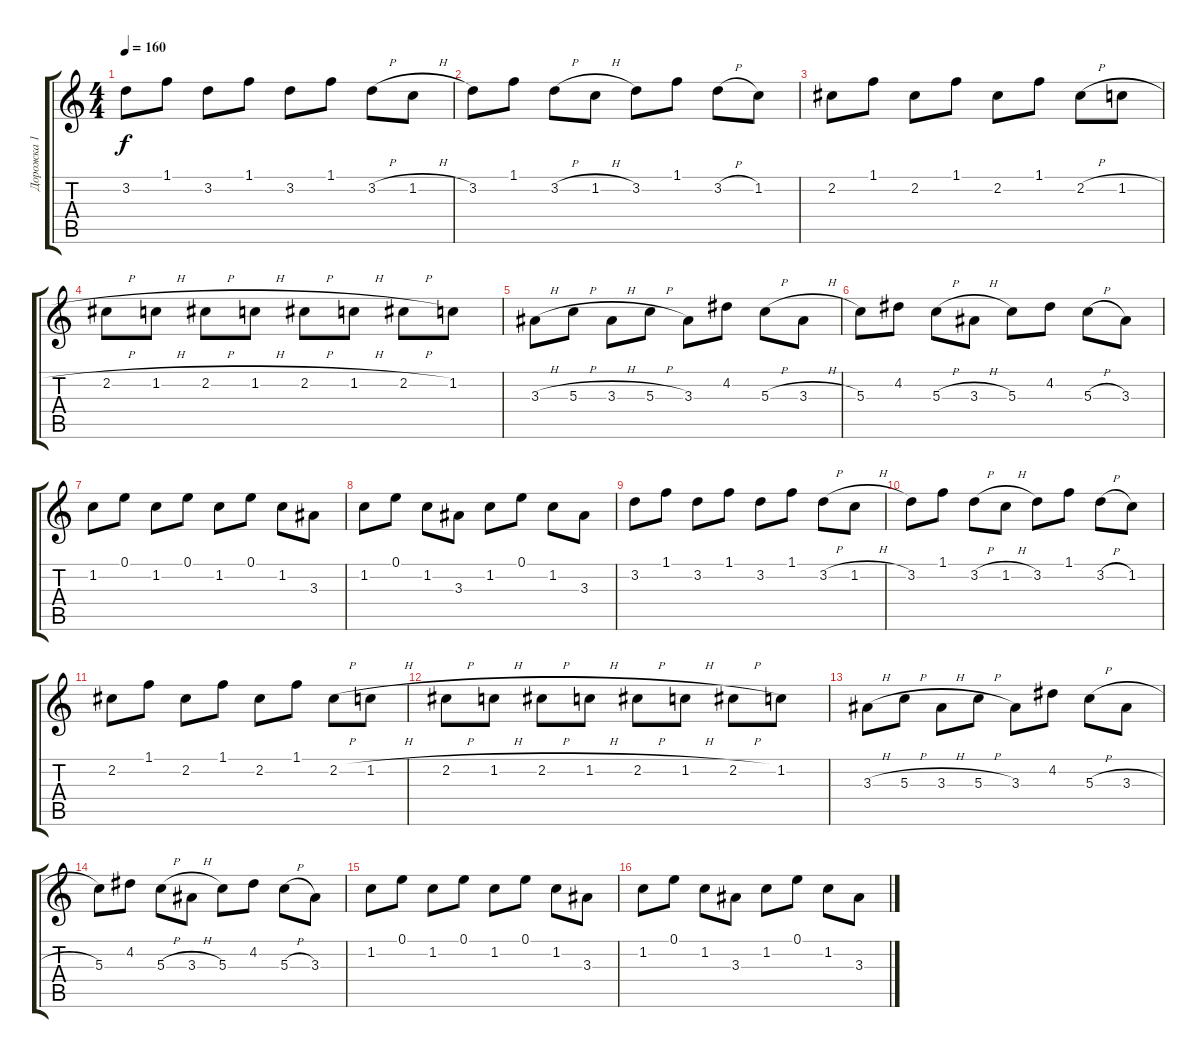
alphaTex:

\track ("Дорожка 1" "Дорожка 1") {instrument electricguitarclean}
\staff {score tabs}
\tuning (E4 B3 G3 D3 A2 E2) {hide}
\ts (4 4)
\tempo 160
\clef g2
\ks c
3.2.8{dy f} 1.1.8 3.2.8 1.1.8 3.2.8 1.1.8 3.2{h}.8 1.2{h}.8 |
3.2.8 1.1.8 3.2{h}.8 1.2{h}.8 3.2.8 1.1.8 3.2{h}.8 1.2.8 |
2.2.8 1.1.8 2.2.8 1.1.8 2.2.8 1.1.8 2.2{h}.8 1.2{h}.8 |
2.2{h}.8 1.2{h}.8 2.2{h}.8 1.2{h}.8 2.2{h}.8 1.2{h}.8 2.2{h}.8 1.2.8 |
3.3{h}.8 5.3{h}.8 3.3{h}.8 5.3{h}.8 3.3.8 4.2.8 5.3{h}.8 3.3{h}.8 |
5.3.8 4.2.8 5.3{h}.8 3.3{h}.8 5.3.8 4.2.8 5.3{h}.8 3.3.8 |
1.2.8 0.1.8 1.2.8 0.1.8 1.2.8 0.1.8 1.2.8 3.3.8 |
1.2.8 0.1.8 1.2.8 3.3.8 1.2.8 0.1.8 1.2.8 3.3.8 |
3.2.8 1.1.8 3.2.8 1.1.8 3.2.8 1.1.8 3.2{h}.8 1.2{h}.8 |
3.2.8 1.1.8 3.2{h}.8 1.2{h}.8 3.2.8 1.1.8 3.2{h}.8 1.2.8 |
2.2.8 1.1.8 2.2.8 1.1.8 2.2.8 1.1.8 2.2{h}.8 1.2{h}.8 |
2.2{h}.8 1.2{h}.8 2.2{h}.8 1.2{h}.8 2.2{h}.8 1.2{h}.8 2.2{h}.8 1.2.8 |
3.3{h}.8 5.3{h}.8 3.3{h}.8 5.3{h}.8 3.3.8 4.2.8 5.3{h}.8 3.3{h}.8 |
5.3.8 4.2.8 5.3{h}.8 3.3{h}.8 5.3.8 4.2.8 5.3{h}.8 3.3.8 |
1.2.8 0.1.8 1.2.8 0.1.8 1.2.8 0.1.8 1.2.8 3.3.8 |
1.2.8 0.1.8 1.2.8 3.3.8 1.2.8 0.1.8 1.2.8 3.3.8
